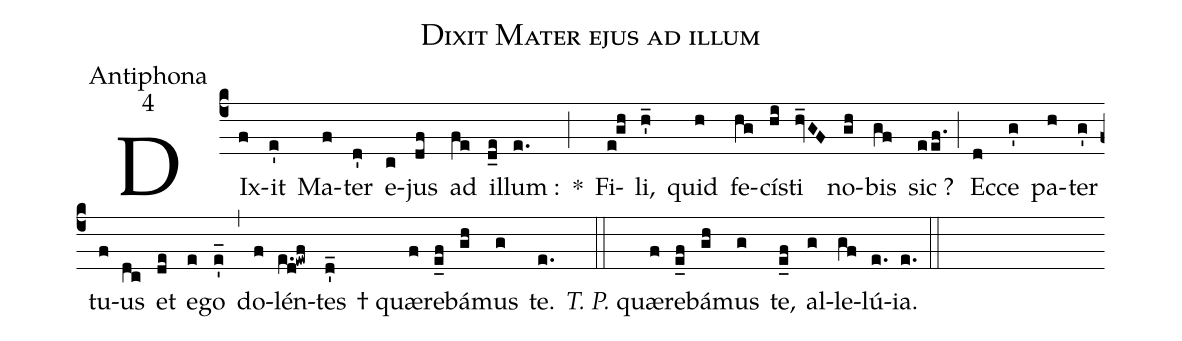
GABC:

name:Dixit Mater ejus ad illum;
office-part:Antiphona;
mode:4;
%%
(c4) DIx(f)it(e') Ma(f)ter(d') e(c)jus(df) ad(fe) il(d_e)lum :(e.) *(;) Fi(e!gh)li,(h'_) quid(h) fe(hg)cí(hi)sti(hv_GF) no(gh)bis(gf) sic ?(eef.) (;) Ec(d)ce(g') pa(h)ter(g') tu(f)us(dc) et(de) e(e)go(e'_) (,) do(f)lén(e.d!ewf)tes(d_') † quæ(f)re(e_f)bá(gh)mus(g) te.(e.) (::)<i>T. P.</i> quæ(f)re(e_f)bá(gh)mus(g) te,(e_f) al(g)le(gf)lú(e.)ia.(e.) (::)
